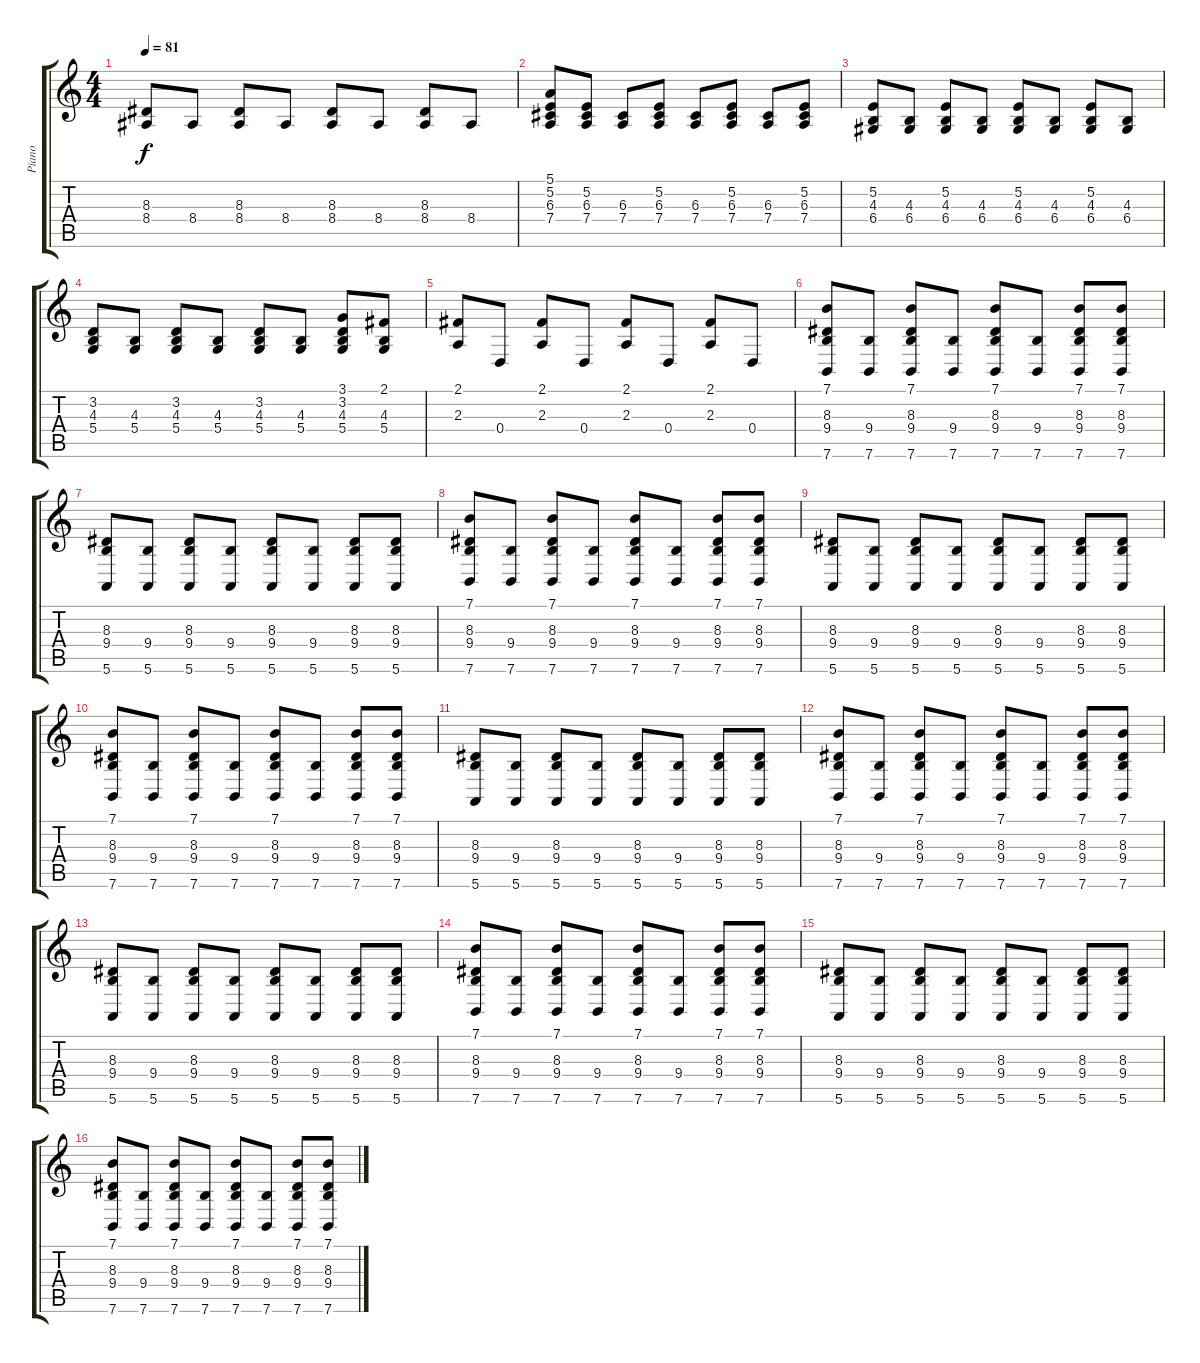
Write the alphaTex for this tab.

\track ("Piano" "Piano") {instrument electricgrandpiano}
\staff {score tabs}
\tuning (E4 B3 G3 D3 A2 E2) {hide}
\ts (4 4)
\tempo 81
\clef g2
\ks c
(8.3 8.4).8{dy f} 8.4.8 (8.3 8.4).8 8.4.8 (8.3 8.4).8 8.4.8 (8.3 8.4).8 8.4.8 |
(5.1 5.2 6.3 7.4).8 (5.2 6.3 7.4).8 (6.3 7.4).8 (5.2 6.3 7.4).8 (6.3 7.4).8 (5.2 6.3 7.4).8 (6.3 7.4).8 (5.2 6.3 7.4).8 |
(5.2 4.3 6.4).8 (4.3 6.4).8 (5.2 4.3 6.4).8 (4.3 6.4).8 (5.2 4.3 6.4).8 (4.3 6.4).8 (5.2 4.3 6.4).8 (4.3 6.4).8 |
(3.2 4.3 5.4).8 (4.3 5.4).8 (3.2 4.3 5.4).8 (4.3 5.4).8 (3.2 4.3 5.4).8 (4.3 5.4).8 (3.1 3.2 4.3 5.4).8 (2.1 4.3 5.4).8 |
(2.1 2.3).8 0.4.8 (2.1 2.3).8 0.4.8 (2.1 2.3).8 0.4.8 (2.1 2.3).8 0.4.8 |
(7.1 8.3 9.4 7.6).8 (9.4 7.6).8 (7.1 8.3 9.4 7.6).8 (9.4 7.6).8 (7.1 8.3 9.4 7.6).8 (9.4 7.6).8 (7.1 8.3 9.4 7.6).8 (7.1 8.3 9.4 7.6).8 |
(8.3 9.4 5.6).8 (9.4 5.6).8 (8.3 9.4 5.6).8 (9.4 5.6).8 (8.3 9.4 5.6).8 (9.4 5.6).8 (8.3 9.4 5.6).8 (8.3 9.4 5.6).8 |
(7.1 8.3 9.4 7.6).8 (9.4 7.6).8 (7.1 8.3 9.4 7.6).8 (9.4 7.6).8 (7.1 8.3 9.4 7.6).8 (9.4 7.6).8 (7.1 8.3 9.4 7.6).8 (7.1 8.3 9.4 7.6).8 |
(8.3 9.4 5.6).8 (9.4 5.6).8 (8.3 9.4 5.6).8 (9.4 5.6).8 (8.3 9.4 5.6).8 (9.4 5.6).8 (8.3 9.4 5.6).8 (8.3 9.4 5.6).8 |
(7.1 8.3 9.4 7.6).8 (9.4 7.6).8 (7.1 8.3 9.4 7.6).8 (9.4 7.6).8 (7.1 8.3 9.4 7.6).8 (9.4 7.6).8 (7.1 8.3 9.4 7.6).8 (7.1 8.3 9.4 7.6).8 |
(8.3 9.4 5.6).8 (9.4 5.6).8 (8.3 9.4 5.6).8 (9.4 5.6).8 (8.3 9.4 5.6).8 (9.4 5.6).8 (8.3 9.4 5.6).8 (8.3 9.4 5.6).8 |
(7.1 8.3 9.4 7.6).8 (9.4 7.6).8 (7.1 8.3 9.4 7.6).8 (9.4 7.6).8 (7.1 8.3 9.4 7.6).8 (9.4 7.6).8 (7.1 8.3 9.4 7.6).8 (7.1 8.3 9.4 7.6).8 |
(8.3 9.4 5.6).8 (9.4 5.6).8 (8.3 9.4 5.6).8 (9.4 5.6).8 (8.3 9.4 5.6).8 (9.4 5.6).8 (8.3 9.4 5.6).8 (8.3 9.4 5.6).8 |
(7.1 8.3 9.4 7.6).8 (9.4 7.6).8 (7.1 8.3 9.4 7.6).8 (9.4 7.6).8 (7.1 8.3 9.4 7.6).8 (9.4 7.6).8 (7.1 8.3 9.4 7.6).8 (7.1 8.3 9.4 7.6).8 |
(8.3 9.4 5.6).8 (9.4 5.6).8 (8.3 9.4 5.6).8 (9.4 5.6).8 (8.3 9.4 5.6).8 (9.4 5.6).8 (8.3 9.4 5.6).8 (8.3 9.4 5.6).8 |
(7.1 8.3 9.4 7.6).8 (9.4 7.6).8 (7.1 8.3 9.4 7.6).8 (9.4 7.6).8 (7.1 8.3 9.4 7.6).8 (9.4 7.6).8 (7.1 8.3 9.4 7.6).8 (7.1 8.3 9.4 7.6).8
